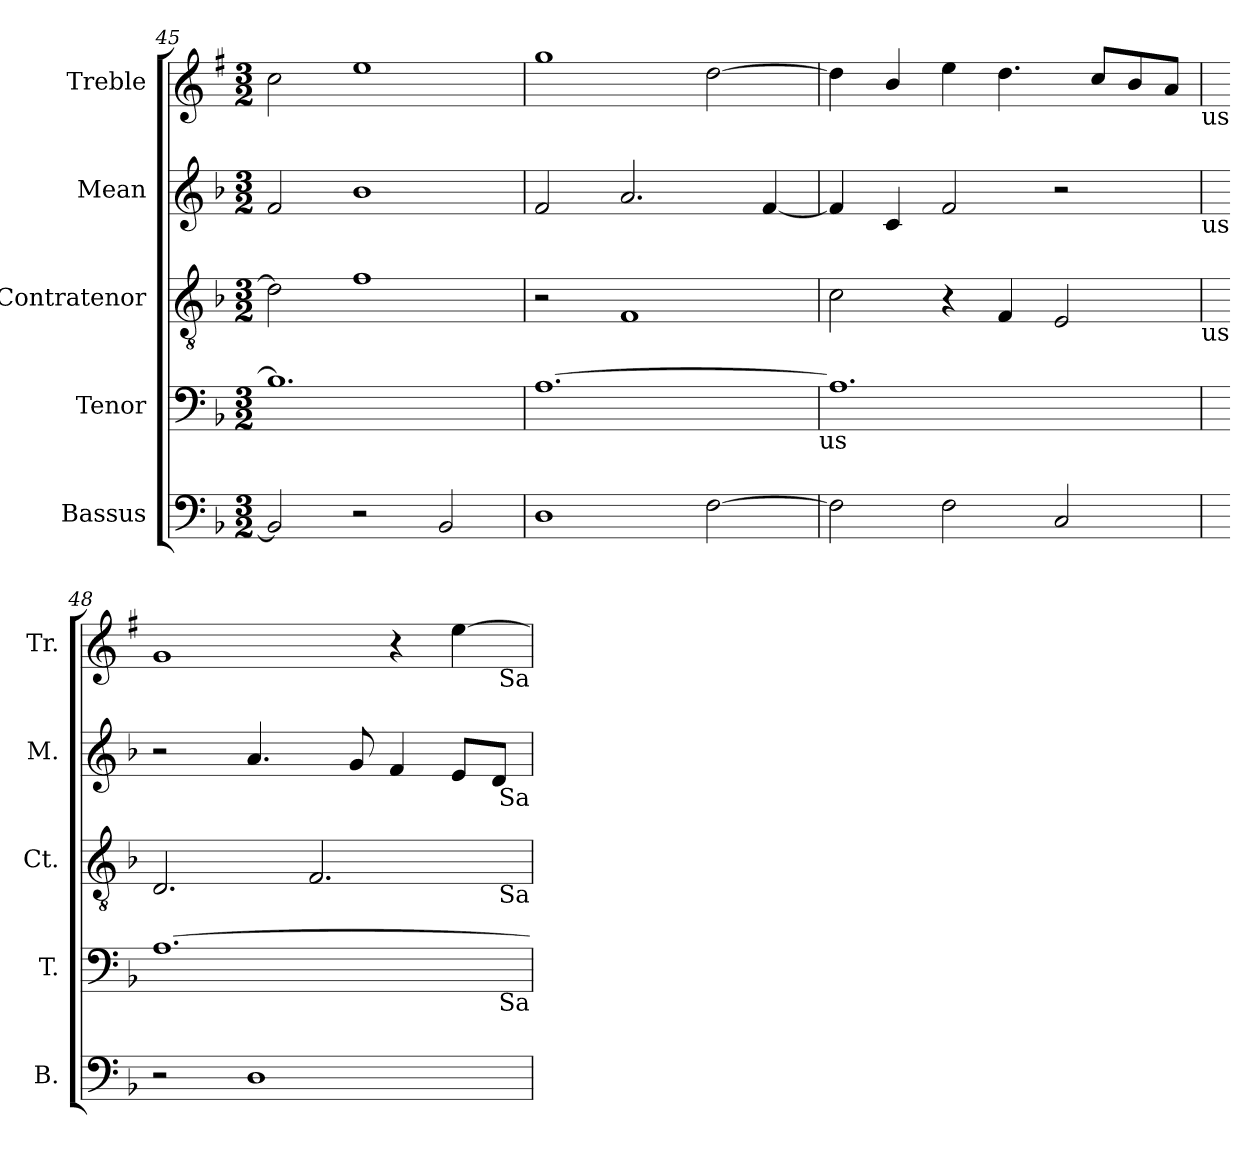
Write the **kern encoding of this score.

**kern	**kern	**kern	**kern	**kern
*part5	*part4	*part3	*part2	*part1
*staff5	*staff4	*staff3	*staff2	*staff1
*I"Bassus	*I"Tenor	*I"Contratenor	*I"Mean	*I"Treble
*I'B.	*I'T.	*I'Ct.	*I'M.	*I'Tr.
!!LO:PB:g=z
*clefF4	*clefF4	*clefGv2	*clefG2	*clefG2
*ITrd7c12	*	*	*	*ITrd1c2
*k[b-]	*k[b-]	*k[b-]	*k[b-]	*k[b-]
*F:	*F:	*F:	*F:	*F:
*M3/2	*M3/2	*M3/2	*M3/2	*M3/2
=45	=45	=45	=45	=45
2BBB-/]	1.B-]	2d\]	2f/	2b-\
2r	.	1f	1b-	1dd
2BBB-/	.	.	.	.
=46	=46	=46	=46	=46
1DD	[>1.A	2r	2f/	1ff
.	.	1F	2.a/	.
[>2FF\	.	.	.	[>2cc\
.	.	.	[<4f/	.
!	!LO:TX:b:t=us	!	!	!
=47	=47	=47	=47	=47
2FF\]	1.A]	2c\	4f/]	4cc\]
.	.	.	4c/	4a/
2FF\	.	4r	2f/	4dd\
.	.	4F/	.	4.cc\
2CC/	.	2E/	2r	.
.	.	.	.	8b-/L
.	.	.	.	8a/
.	.	.	.	8g/J
!	!	!	!	!LO:TX:b:t=us
!	!	!	!LO:TX:b:t=us	!
!	!	!LO:TX:b:t=us	!	!
=48	=48	=48	=48	=48
2r	[>1.A	2.D/	2r	1f
1DD	.	.	4.a/	.
.	.	2.F/	.	.
.	.	.	8g/	.
.	.	.	4f/	4r
.	.	.	8e/L	[>4dd\
.	.	.	8d/J	.
!	!	!	!	!LO:TX:b:t=Sa
!	!	!	!LO:TX:b:t=Sa	!
!	!	!LO:TX:b:t=Sa	!	!
!	!LO:TX:b:t=Sa	!	!	!
=	=	=	=	=
*-	*-	*-	*-	*-
